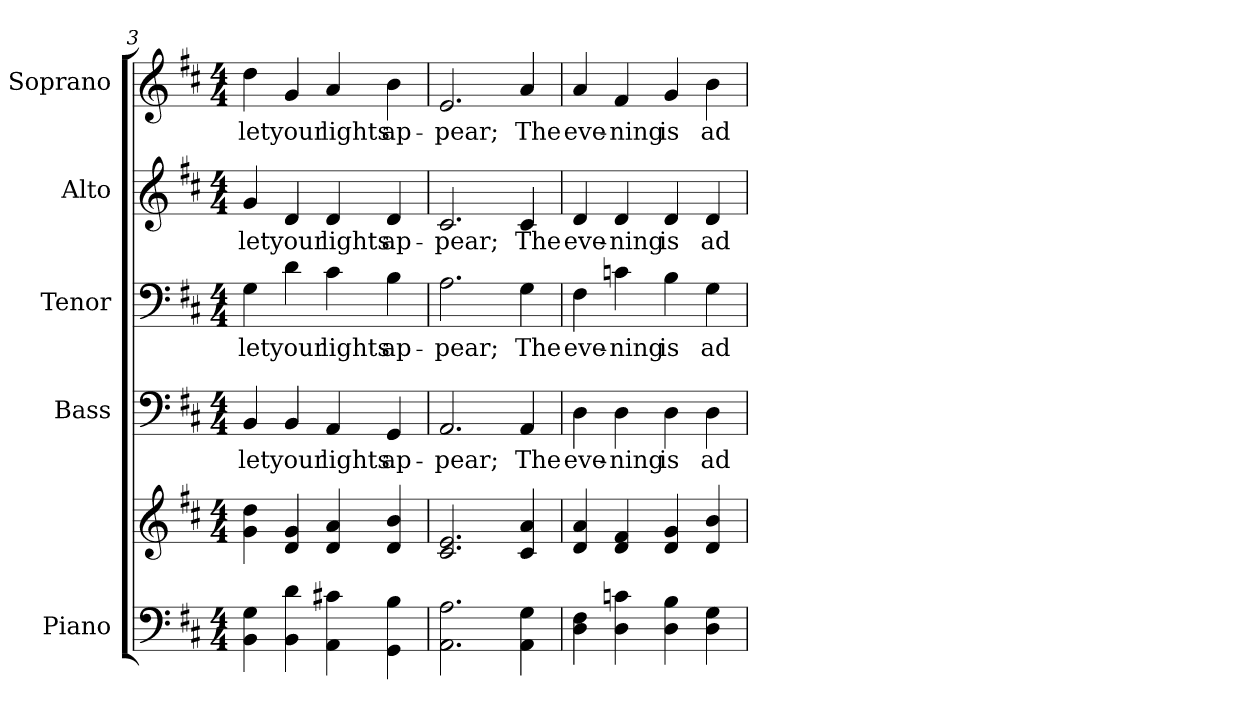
**kern	**kern	**kern	**text	**kern	**text	**kern	**text	**kern	**text
*part5	*part5	*part4	*part4	*part3	*part3	*part2	*part2	*part1	*part1
*staff6	*staff5	*staff4	*staff4	*staff3	*staff3	*staff2	*staff2	*staff1	*staff1
*I"Piano	*	*I"Bass	*	*I"Tenor	*	*I"Alto	*	*I"Soprano	*
*I'Pno.	*	*I'B.	*	*I'T.	*	*I'A.	*	*I'S.	*
!!LO:PB:g=z
*clefF4	*clefG2	*clefF4	*	*clefF4	*	*clefG2	*	*clefG2	*
*k[f#c#]	*k[f#c#]	*k[f#c#]	*	*k[f#c#]	*	*k[f#c#]	*	*k[f#c#]	*
*D:	*D:	*D:	*	*D:	*	*D:	*	*D:	*
*M4/4	*M4/4	*M4/4	*	*M4/4	*	*M4/4	*	*M4/4	*
=3	=3	=3	=3	=3	=3	=3	=3	=3	=3
!	!	!	!LO:LY:b:color=#000000	!	!	!	!	!	!
!	!	!	!	!	!LO:LY:b:color=#000000	!	!	!	!
!	!	!	!	!	!	!	!LO:LY:b:color=#000000	!	!
!	!	!	!	!	!	!	!	!	!LO:LY:b:color=#000000
4BBi\ 4Gi	4gi\ 4ddi	4BBi/	let	4Gi\	let	4gi/	let	4ddi\	let
!	!	!	!LO:LY:b:color=#000000	!	!	!	!	!	!
!	!	!	!	!	!LO:LY:b:color=#000000	!	!	!	!
!	!	!	!	!	!	!	!LO:LY:b:color=#000000	!	!
!	!	!	!	!	!	!	!	!	!LO:LY:b:color=#000000
4BBi\ 4di	4di/ 4gi	4BBi/	your	4di\	your	4di/	your	4gi/	your
!	!	!	!LO:LY:b:color=#000000	!	!	!	!	!	!
!	!	!	!	!	!LO:LY:b:color=#000000	!	!	!	!
!	!	!	!	!	!	!	!LO:LY:b:color=#000000	!	!
!	!	!	!	!	!	!	!	!	!LO:LY:b:color=#000000
4AAi\ 4c#Xi	4di/ 4ai	4AAi/	lights	4c#i\	lights	4di/	lights	4ai/	lights
!	!	!	!LO:LY:b:color=#000000	!	!	!	!	!	!
!	!	!	!	!	!LO:LY:b:color=#000000	!	!	!	!
!	!	!	!	!	!	!	!LO:LY:b:color=#000000	!	!
!	!	!	!	!	!	!	!	!	!LO:LY:b:color=#000000
4GGi\ 4Bi	4di/ 4bi	4GGi/	ap-	4Bi\	ap-	4di/	ap-	4bi\	ap-
=4	=4	=4	=4	=4	=4	=4	=4	=4	=4
!	!	!	!LO:LY:b:color=#000000	!	!	!	!	!	!
!	!	!	!	!	!LO:LY:b:color=#000000	!	!	!	!
!	!	!	!	!	!	!	!LO:LY:b:color=#000000	!	!
!	!	!	!	!	!	!	!	!	!LO:LY:b:color=#000000
2.AAi\ 2.Ai	2.c#i/ 2.ei	2.AAi/	-pear;	2.Ai\	-pear;	2.c#i/	-pear;	2.ei/	-pear;
!	!	!	!LO:LY:b:color=#000000	!	!	!	!	!	!
!	!	!	!	!	!LO:LY:b:color=#000000	!	!	!	!
!	!	!	!	!	!	!	!LO:LY:b:color=#000000	!	!
!	!	!	!	!	!	!	!	!	!LO:LY:b:color=#000000
4AAi\ 4Gi	4c#i/ 4ai	4AAi/	The	4Gi\	The	4c#i/	The	4ai/	The
!!LO:PB:g=z
=5	=5	=5	=5	=5	=5	=5	=5	=5	=5
!	!	!	!LO:LY:b:color=#000000	!	!	!	!	!	!
!	!	!	!	!	!LO:LY:b:color=#000000	!	!	!	!
!	!	!	!	!	!	!	!LO:LY:b:color=#000000	!	!
!	!	!	!	!	!	!	!	!	!LO:LY:b:color=#000000
4Di\ 4F#i	4di/ 4ai	4Di\	eve-	4F#i\	eve-	4di/	eve-	4ai/	eve-
!	!	!	!LO:LY:b:color=#000000	!	!	!	!	!	!
!	!	!	!	!	!LO:LY:b:color=#000000	!	!	!	!
!	!	!	!	!	!	!	!LO:LY:b:color=#000000	!	!
!	!	!	!	!	!	!	!	!	!LO:LY:b:color=#000000
4Di\ 4cni	4di/ 4f#i	4Di\	-ning	4cni\	-ning	4di/	-ning	4f#i/	-ning
!	!	!	!LO:LY:b:color=#000000	!	!	!	!	!	!
!	!	!	!	!	!LO:LY:b:color=#000000	!	!	!	!
!	!	!	!	!	!	!	!LO:LY:b:color=#000000	!	!
!	!	!	!	!	!	!	!	!	!LO:LY:b:color=#000000
4Di\ 4Bi	4di/ 4gi	4Di\	is	4Bi\	is	4di/	is	4gi/	is
!	!	!	!LO:LY:b:color=#000000	!	!	!	!	!	!
!	!	!	!	!	!LO:LY:b:color=#000000	!	!	!	!
!	!	!	!	!	!	!	!LO:LY:b:color=#000000	!	!
!	!	!	!	!	!	!	!	!	!LO:LY:b:color=#000000
4Di\ 4Gi	4di/ 4bi	4Di\	ad-	4Gi\	ad-	4di/	ad-	4bi\	ad-
=	=	=	=	=	=	=	=	=	=
*-	*-	*-	*-	*-	*-	*-	*-	*-	*-
